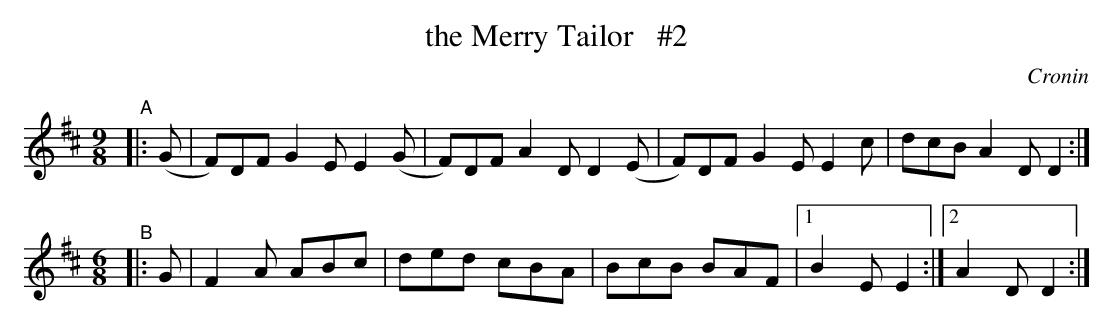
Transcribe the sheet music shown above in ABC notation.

X:1
T: the Merry Tailor   #2
O: Cronin
M: 9/8
L: 1/8
K: D
"^A"|: (G | F)DF G2E E2(G | F)DF A2D D2 (E | F)DF G2E E2c | dcB A2D D2 :|
M:6/8
"^B"|: G | F2A ABc | ded cBA | BcB BAF |1 B2E E2 :|2 A2D D2 :|
